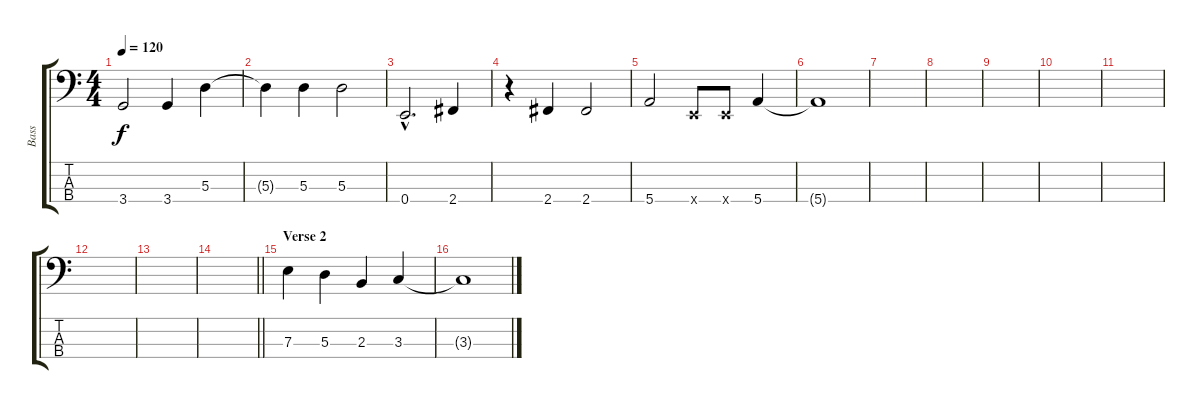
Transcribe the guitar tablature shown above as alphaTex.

\track ("Bass" "Bass") {instrument electricbassfinger}
\staff {score tabs}
\tuning (G2 D2 A1 E1) {hide}
\ts (4 4)
\tempo 120
\clef f4
\ks c
3.4.2{dy f} 3.4.4 5.3.4 |
5.3{t}.4 5.3.4 5.3.2 |
0.4{hac}.2{d} 2.4.4 |
r.4 2.4.4 2.4.2 |
5.4.2 0.4{x}.8 0.4{x}.8 5.4.4 |
5.4{t}.1 |
|
|
|
|
|
|
|
\barLineRight lightlight
|
\section ("" "Verse 2")
7.3.4{volume 12} 5.3.4 2.3.4 3.3.4 |
3.3{t}.1
